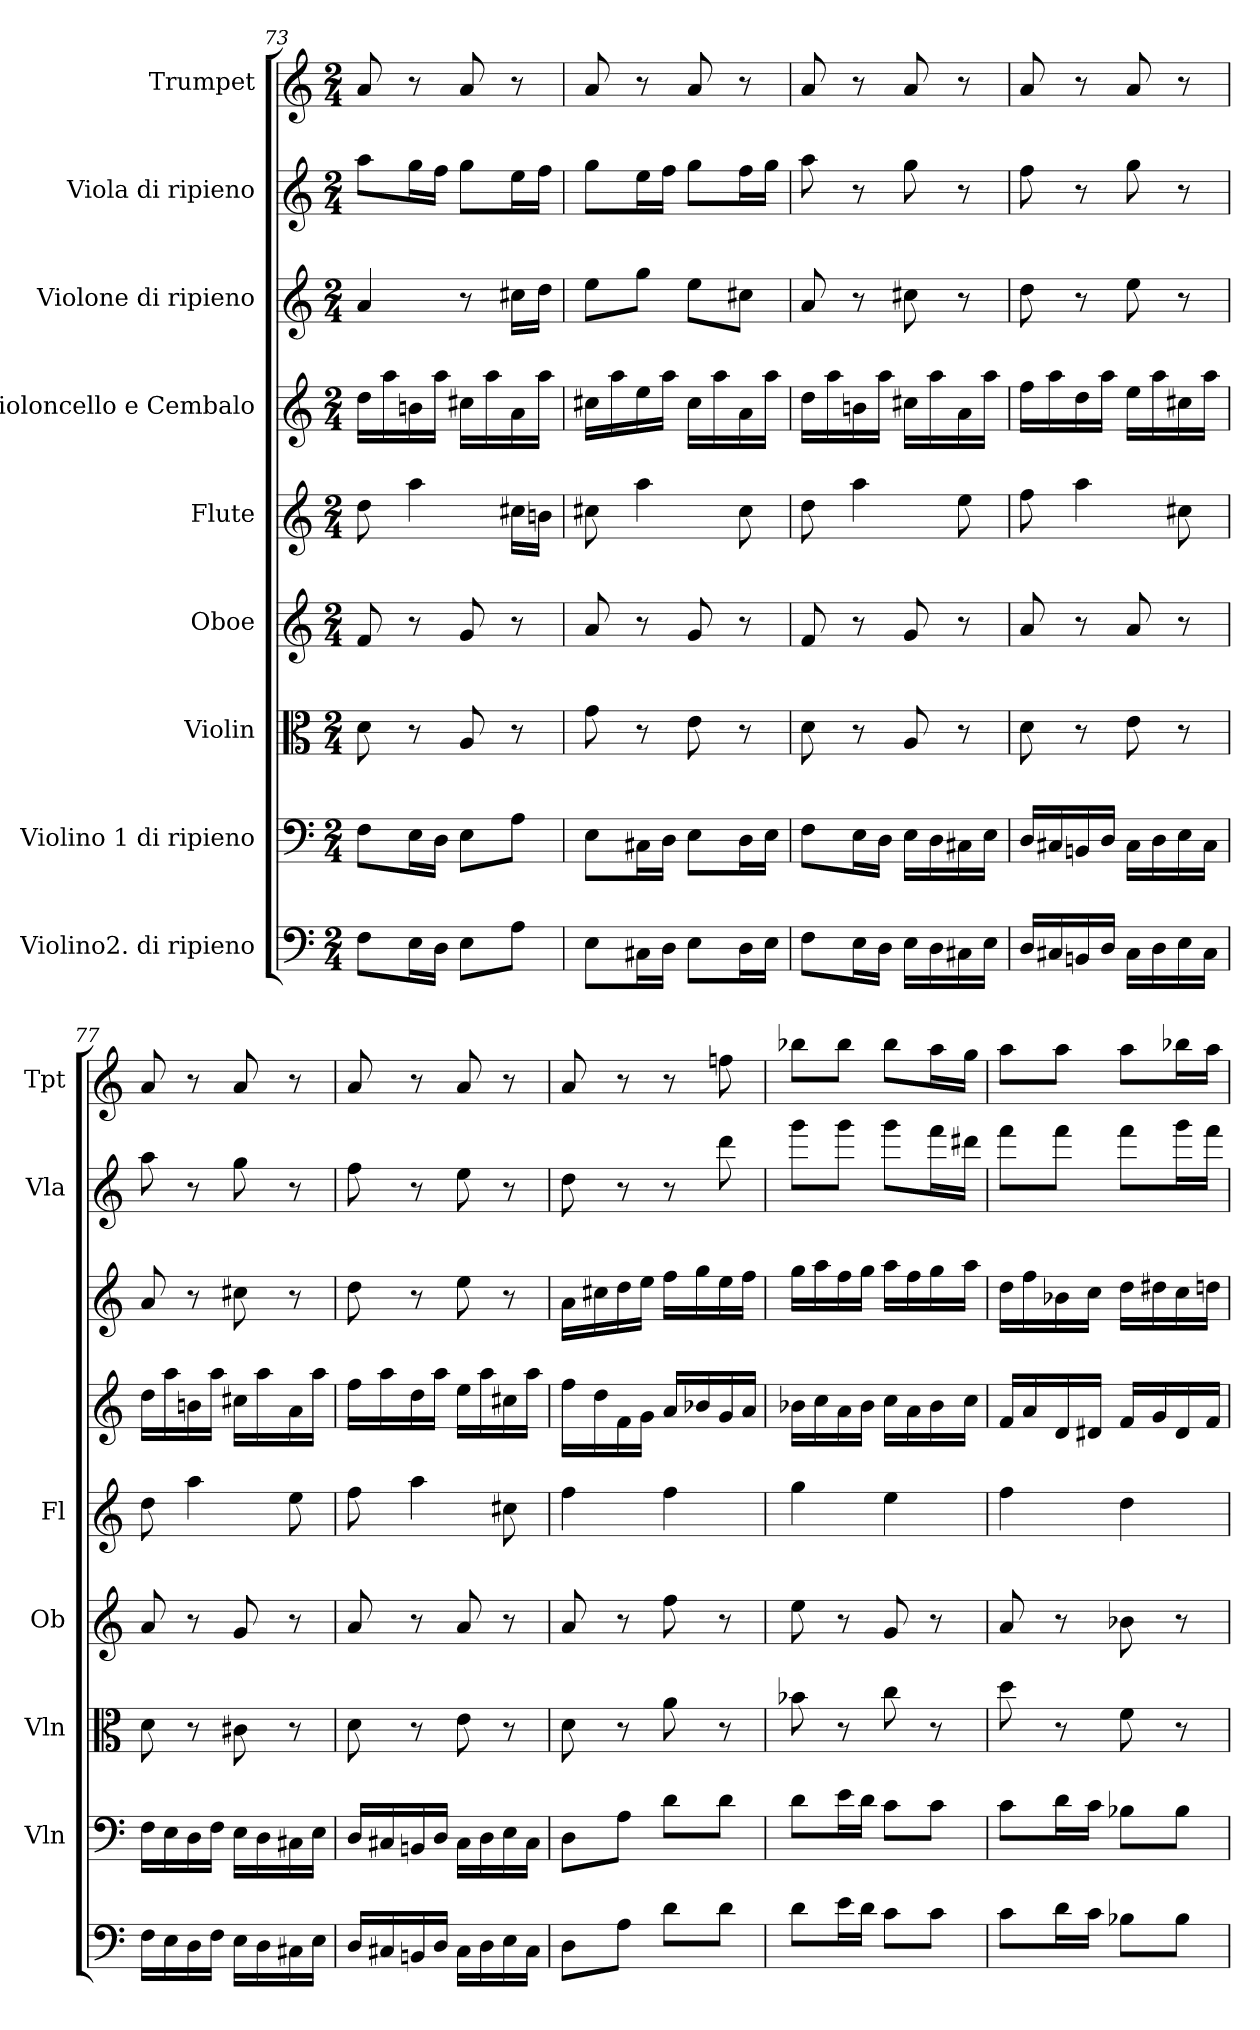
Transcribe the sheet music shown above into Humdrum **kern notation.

**kern	**kern	**kern	**kern	**kern	**kern	**kern	**kern	**kern
*part9	*part8	*part7	*part6	*part5	*part4	*part3	*part2	*part1
*staff9	*staff8	*staff7	*staff6	*staff5	*staff4	*staff3	*staff2	*staff1
*I"Violino2. di ripieno	*I"Violino 1 di ripieno	*I"Violin	*I"Oboe	*I"Flute	*I"Violoncello e Cembalo	*I"Violone di ripieno	*I"Viola di ripieno	*I"Trumpet
*	*I'Vln	*I'Vln	*I'Ob	*I'Fl	*	*	*I'Vla	*I'Tpt
*clefF4	*clefF4	*clefC3	*clefG2	*clefG2	*clefG2	*clefG2	*clefG2	*clefG2
*	*	*	*	*	*	*	*	*ITrd1c2
*M2/4	*M2/4	*M2/4	*M2/4	*M2/4	*M2/4	*M2/4	*M2/4	*M2/4
=73	=73	=73	=73	=73	=73	=73	=73	=73
8F\L	8F\L	8d\	8f/	8dd\	16dd\LL	4a/	8aa\L	8g/
.	.	.	.	.	16aa\	.	.	.
16E\L	16E\L	8r	8r	4aa\	16bn\	.	16gg\L	8r
16D\JJ	16D\JJ	.	.	.	16aa\JJ	.	16ff\JJ	.
8E\L	8E\L	8A/	8g/	.	16cc#\LL	8r	8gg\L	8g/
.	.	.	.	.	16aa\	.	.	.
8A\J	8A\J	8r	8r	16cc#\LL	16a\	16cc#\LL	16ee\L	8r
.	.	.	.	16bn\JJ	16aa\JJ	16dd\JJ	16ff\JJ	.
=74	=74	=74	=74	=74	=74	=74	=74	=74
8E\L	8E\L	8g\	8a/	8cc#\	16cc#\LL	8ee\L	8gg\L	8g/
.	.	.	.	.	16aa\	.	.	.
16C#\L	16C#\L	8r	8r	4aa\	16ee\	8gg\J	16ee\L	8r
16D\JJ	16D\JJ	.	.	.	16aa\JJ	.	16ff\JJ	.
8E\L	8E\L	8e\	8g/	.	16cc#\LL	8ee\L	8gg\L	8g/
.	.	.	.	.	16aa\	.	.	.
16D\L	16D\L	8r	8r	8cc#\	16a\	8cc#\J	16ff\L	8r
16E\JJ	16E\JJ	.	.	.	16aa\JJ	.	16gg\JJ	.
=75	=75	=75	=75	=75	=75	=75	=75	=75
8F\L	8F\L	8d\	8f/	8dd\	16dd\LL	8a/	8aa\	8g/
.	.	.	.	.	16aa\	.	.	.
16E\L	16E\L	8r	8r	4aa\	16bn\	8r	8r	8r
16D\JJ	16D\JJ	.	.	.	16aa\JJ	.	.	.
16E\LL	16E\LL	8A/	8g/	.	16cc#\LL	8cc#\	8gg\	8g/
16D\	16D\	.	.	.	16aa\	.	.	.
16C#\	16C#\	8r	8r	8ee\	16a\	8r	8r	8r
16E\JJ	16E\JJ	.	.	.	16aa\JJ	.	.	.
=76	=76	=76	=76	=76	=76	=76	=76	=76
16D/LL	16D/LL	8d\	8a/	8ff\	16ff\LL	8dd\	8ff\	8g/
16C#/	16C#/	.	.	.	16aa\	.	.	.
16BBn/	16BBn/	8r	8r	4aa\	16dd\	8r	8r	8r
16D/JJ	16D/JJ	.	.	.	16aa\JJ	.	.	.
16C#\LL	16C#\LL	8e\	8a/	.	16ee\LL	8ee\	8gg\	8g/
16D\	16D\	.	.	.	16aa\	.	.	.
16E\	16E\	8r	8r	8cc#\	16cc#\	8r	8r	8r
16C#\JJ	16C#\JJ	.	.	.	16aa\JJ	.	.	.
=77	=77	=77	=77	=77	=77	=77	=77	=77
16F\LL	16F\LL	8d\	8a/	8dd\	16dd\LL	8a/	8aa\	8g/
16E\	16E\	.	.	.	16aa\	.	.	.
16D\	16D\	8r	8r	4aa\	16bn\	8r	8r	8r
16F\JJ	16F\JJ	.	.	.	16aa\JJ	.	.	.
16E\LL	16E\LL	8c#\	8g/	.	16cc#\LL	8cc#\	8gg\	8g/
16D\	16D\	.	.	.	16aa\	.	.	.
16C#\	16C#\	8r	8r	8ee\	16a\	8r	8r	8r
16E\JJ	16E\JJ	.	.	.	16aa\JJ	.	.	.
=78	=78	=78	=78	=78	=78	=78	=78	=78
16D/LL	16D/LL	8d\	8a/	8ff\	16ff\LL	8dd\	8ff\	8g/
16C#/	16C#/	.	.	.	16aa\	.	.	.
16BBn/	16BBn/	8r	8r	4aa\	16dd\	8r	8r	8r
16D/JJ	16D/JJ	.	.	.	16aa\JJ	.	.	.
16C#\LL	16C#\LL	8e\	8a/	.	16ee\LL	8ee\	8ee\	8g/
16D\	16D\	.	.	.	16aa\	.	.	.
16E\	16E\	8r	8r	8cc#\	16cc#\	8r	8r	8r
16C#\JJ	16C#\JJ	.	.	.	16aa\JJ	.	.	.
=79	=79	=79	=79	=79	=79	=79	=79	=79
8D\L	8D\L	8d\	8a/	4ff\	16ff\LL	16a\LL	8dd\	8g/
.	.	.	.	.	16dd\	16cc#\	.	.
8A\J	8A\J	8r	8r	.	16f\	16dd\	8r	8r
.	.	.	.	.	16g\JJ	16ee\JJ	.	.
8d\L	8d\L	8a\	8ff\	4ff\	16a/LL	16ff\LL	8r	8r
.	.	.	.	.	16b-/	16gg\	.	.
8d\J	8d\J	8r	8r	.	16g/	16ee\	8ddd\	8ee-\
.	.	.	.	.	16a/JJ	16ff\JJ	.	.
=80	=80	=80	=80	=80	=80	=80	=80	=80
8d\L	8d\L	8b-\	8ee\	4gg\	16b-\LL	16gg\LL	8ggg\L	8aa-\L
.	.	.	.	.	16cc\	16aa\	.	.
16e\L	16e\L	8r	8r	.	16a\	16ff\	8ggg\J	8aa-\J
16d\JJ	16d\JJ	.	.	.	16b-\JJ	16gg\JJ	.	.
8c\L	8c\L	8cc\	8g/	4ee\	16cc\LL	16aa\LL	8ggg\L	8aa-\L
.	.	.	.	.	16a\	16ff\	.	.
8c\J	8c\J	8r	8r	.	16b-\	16gg\	16fff\L	16gg\L
.	.	.	.	.	16cc\JJ	16aa\JJ	16ddd#\JJ	16ff\JJ
=81	=81	=81	=81	=81	=81	=81	=81	=81
8c\L	8c\L	8dd\	8a/	4ff\	16f/LL	16dd\LL	8fff\L	8gg\L
.	.	.	.	.	16a/	16ff\	.	.
16d\L	16d\L	8r	8r	.	16d/	16b-\	8fff\J	8gg\J
16c\JJ	16c\JJ	.	.	.	16d#/JJ	16cc\JJ	.	.
8B-\L	8B-\L	8f\	8b-\	4dd\	16f/LL	16dd\LL	8fff\L	8gg\L
.	.	.	.	.	16g/	16dd#\	.	.
8B-\J	8B-\J	8r	8r	.	16d#/	16cc\	16ggg\L	16aa-\L
.	.	.	.	.	16f/JJ	16ddn\JJ	16fff\JJ	16gg\JJ
=	=	=	=	=	=	=	=	=
*-	*-	*-	*-	*-	*-	*-	*-	*-
